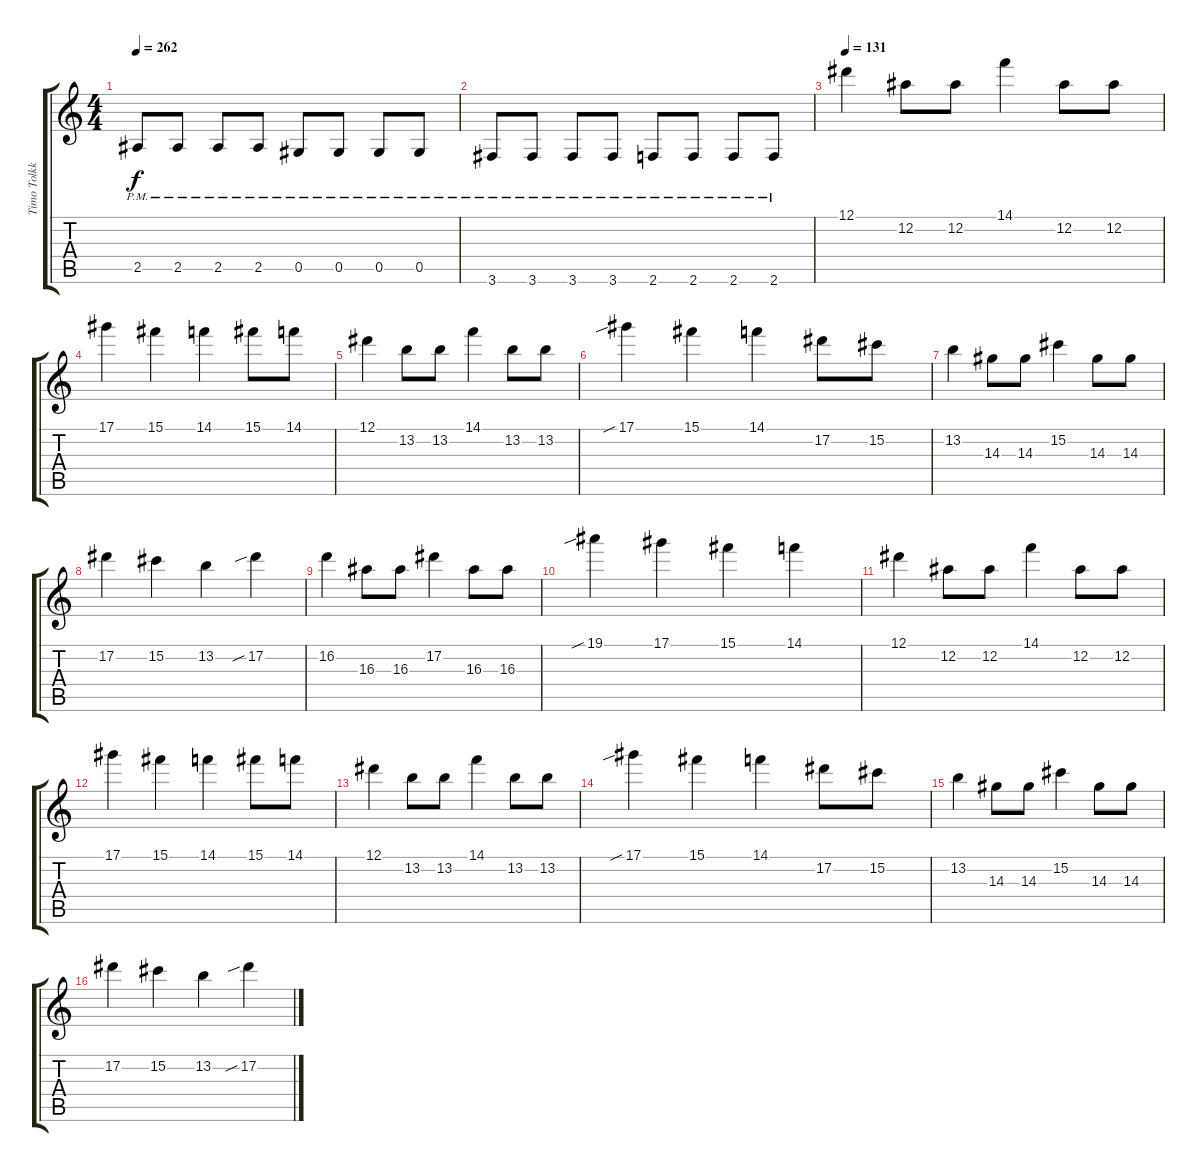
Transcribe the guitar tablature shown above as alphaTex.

\track ("Timo Tolkki" "Timo Tolkk") {instrument distortionguitar}
\staff {score tabs}
\tuning (Eb4 Bb3 Gb3 Db3 Ab2 Eb2) {hide}
\ts (4 4)
\tempo 262
\clef g2
\ks c
2.5{pm}.8{dy f} 2.5{pm}.8 2.5{pm}.8 2.5{pm}.8 0.5{pm}.8 0.5{pm}.8 0.5{pm}.8 0.5{pm}.8 |
3.6{pm}.8 3.6{pm}.8 3.6{pm}.8 3.6{pm}.8 2.6{pm}.8 2.6{pm}.8 2.6{pm}.8 2.6{pm}.8 |
\tempo 131
12.1.4 12.2.8 12.2.8 14.1.4 12.2.8 12.2.8 |
17.1.4 15.1.4 14.1.4 15.1.8 14.1.8 |
12.1.4 13.2.8 13.2.8 14.1.4 13.2.8 13.2.8 |
17.1{sib}.4 15.1.4 14.1.4 17.2.8 15.2.8 |
13.2.4 14.3.8 14.3.8 15.2.4 14.3.8 14.3.8 |
17.2.4 15.2.4 13.2.4 17.2{sib}.4 |
16.2.4 16.3.8 16.3.8 17.2.4 16.3.8 16.3.8 |
19.1{sib}.4 17.1.4 15.1.4 14.1.4 |
12.1.4 12.2.8 12.2.8 14.1.4 12.2.8 12.2.8 |
17.1.4 15.1.4 14.1.4 15.1.8 14.1.8 |
12.1.4 13.2.8 13.2.8 14.1.4 13.2.8 13.2.8 |
17.1{sib}.4 15.1.4 14.1.4 17.2.8 15.2.8 |
13.2.4 14.3.8 14.3.8 15.2.4 14.3.8 14.3.8 |
17.2.4 15.2.4 13.2.4 17.2{sib}.4
